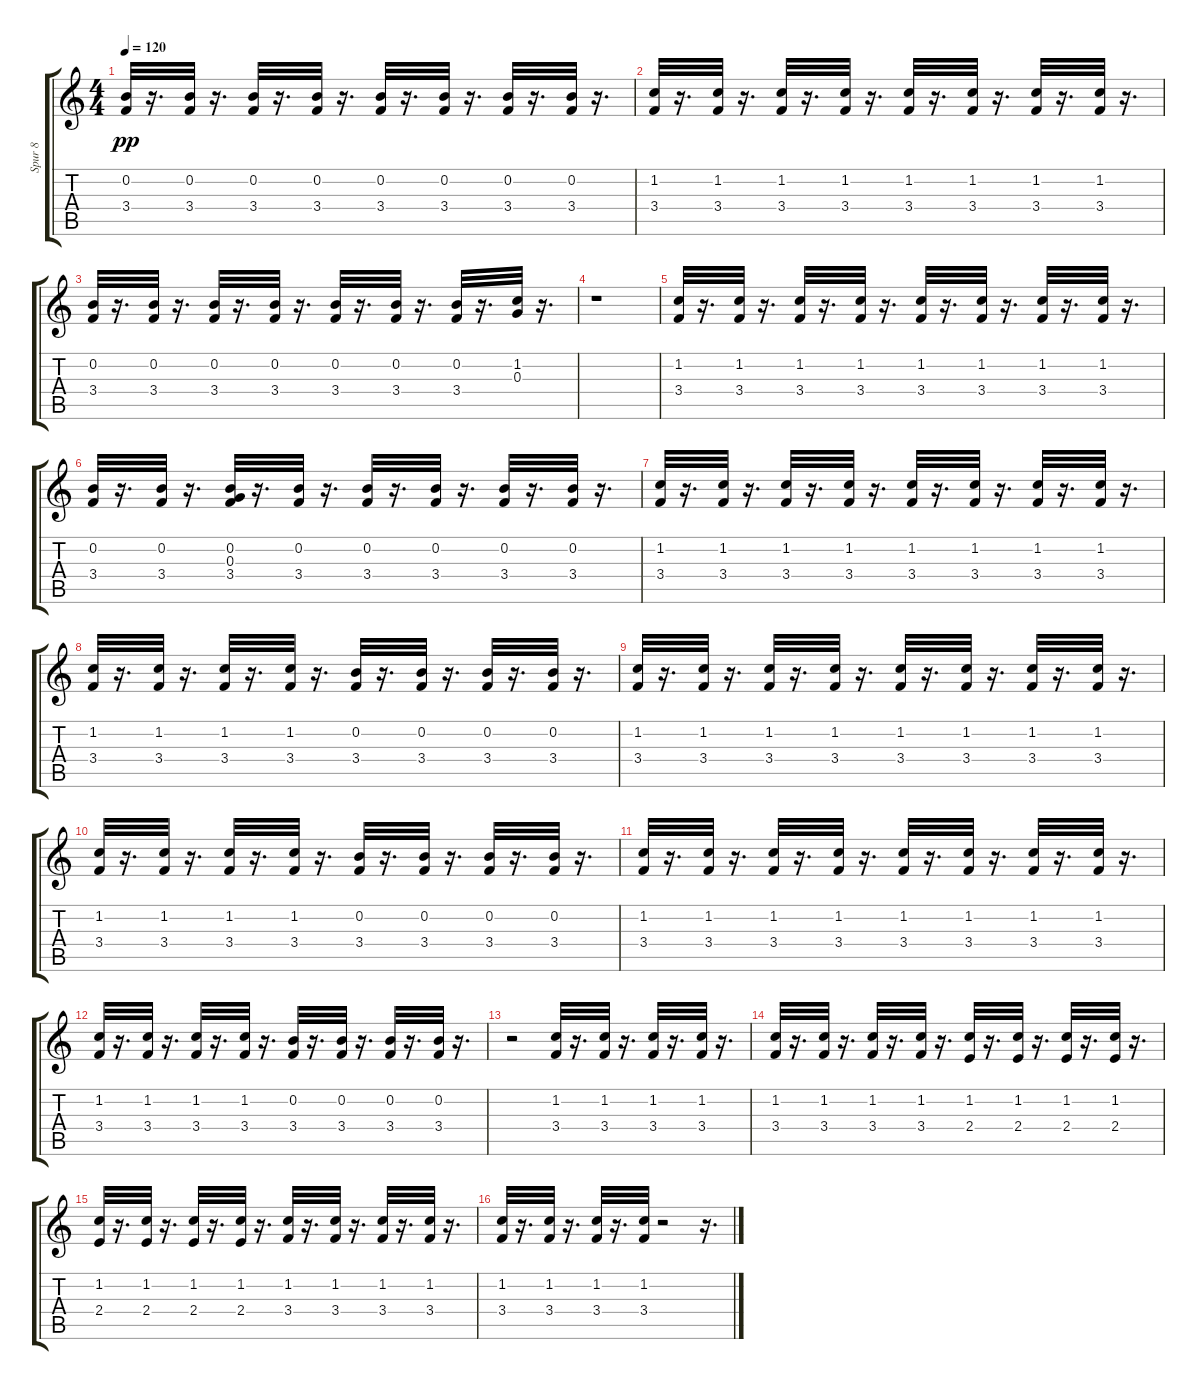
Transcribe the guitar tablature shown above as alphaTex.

\track ("Spur 8" "Spur 8") {instrument synthbass1}
\staff {score tabs}
\tuning (E4 B3 G3 D3 A2 E2) {hide}
\ts (4 4)
\tempo 120
\clef g2
\ks c
(0.2 3.4).32{dy pp} r.16{d} (0.2 3.4).32 r.16{d} (0.2 3.4).32 r.16{d} (0.2 3.4).32 r.16{d} (0.2 3.4).32 r.16{d} (0.2 3.4).32 r.16{d} (0.2 3.4).32 r.16{d} (0.2 3.4).32 r.16{d} |
(1.2 3.4).32 r.16{d} (1.2 3.4).32 r.16{d} (1.2 3.4).32 r.16{d} (1.2 3.4).32 r.16{d} (1.2 3.4).32 r.16{d} (1.2 3.4).32 r.16{d} (1.2 3.4).32 r.16{d} (1.2 3.4).32 r.16{d} |
(0.2 3.4).32 r.16{d} (0.2 3.4).32 r.16{d} (0.2 3.4).32 r.16{d} (0.2 3.4).32 r.16{d} (0.2 3.4).32 r.16{d} (0.2 3.4).32 r.16{d} (0.2 3.4).32 r.16{d} (1.2 0.3).32 r.16{d} |
r.1 |
(1.2 3.4).32 r.16{d} (1.2 3.4).32 r.16{d} (1.2 3.4).32 r.16{d} (1.2 3.4).32 r.16{d} (1.2 3.4).32 r.16{d} (1.2 3.4).32 r.16{d} (1.2 3.4).32 r.16{d} (1.2 3.4).32 r.16{d} |
(0.2 3.4).32 r.16{d} (0.2 3.4).32 r.16{d} (0.2 0.3 3.4).32 r.16{d} (0.2 3.4).32 r.16{d} (0.2 3.4).32 r.16{d} (0.2 3.4).32 r.16{d} (0.2 3.4).32 r.16{d} (0.2 3.4).32 r.16{d} |
(1.2 3.4).32 r.16{d} (1.2 3.4).32 r.16{d} (1.2 3.4).32 r.16{d} (1.2 3.4).32 r.16{d} (1.2 3.4).32 r.16{d} (1.2 3.4).32 r.16{d} (1.2 3.4).32 r.16{d} (1.2 3.4).32 r.16{d} |
(1.2 3.4).32 r.16{d} (1.2 3.4).32 r.16{d} (1.2 3.4).32 r.16{d} (1.2 3.4).32 r.16{d} (0.2 3.4).32 r.16{d} (0.2 3.4).32 r.16{d} (0.2 3.4).32 r.16{d} (0.2 3.4).32 r.16{d} |
(1.2 3.4).32 r.16{d} (1.2 3.4).32 r.16{d} (1.2 3.4).32 r.16{d} (1.2 3.4).32 r.16{d} (1.2 3.4).32 r.16{d} (1.2 3.4).32 r.16{d} (1.2 3.4).32 r.16{d} (1.2 3.4).32 r.16{d} |
(1.2 3.4).32 r.16{d} (1.2 3.4).32 r.16{d} (1.2 3.4).32 r.16{d} (1.2 3.4).32 r.16{d} (0.2 3.4).32 r.16{d} (0.2 3.4).32 r.16{d} (0.2 3.4).32 r.16{d} (0.2 3.4).32 r.16{d} |
(1.2 3.4).32 r.16{d} (1.2 3.4).32 r.16{d} (1.2 3.4).32 r.16{d} (1.2 3.4).32 r.16{d} (1.2 3.4).32 r.16{d} (1.2 3.4).32 r.16{d} (1.2 3.4).32 r.16{d} (1.2 3.4).32 r.16{d} |
(1.2 3.4).32 r.16{d} (1.2 3.4).32 r.16{d} (1.2 3.4).32 r.16{d} (1.2 3.4).32 r.16{d} (0.2 3.4).32 r.16{d} (0.2 3.4).32 r.16{d} (0.2 3.4).32 r.16{d} (0.2 3.4).32 r.16{d} |
r.2 (1.2 3.4).32 r.16{d} (1.2 3.4).32 r.16{d} (1.2 3.4).32 r.16{d} (1.2 3.4).32 r.16{d} |
(1.2 3.4).32 r.16{d} (1.2 3.4).32 r.16{d} (1.2 3.4).32 r.16{d} (1.2 3.4).32 r.16{d} (1.2 2.4).32 r.16{d} (1.2 2.4).32 r.16{d} (1.2 2.4).32 r.16{d} (1.2 2.4).32 r.16{d} |
(1.2 2.4).32 r.16{d} (1.2 2.4).32 r.16{d} (1.2 2.4).32 r.16{d} (1.2 2.4).32 r.16{d} (1.2 3.4).32 r.16{d} (1.2 3.4).32 r.16{d} (1.2 3.4).32 r.16{d} (1.2 3.4).32 r.16{d} |
(1.2 3.4).32 r.16{d} (1.2 3.4).32 r.16{d} (1.2 3.4).32 r.16{d} (1.2 3.4).32 r.2 r.16{d}
